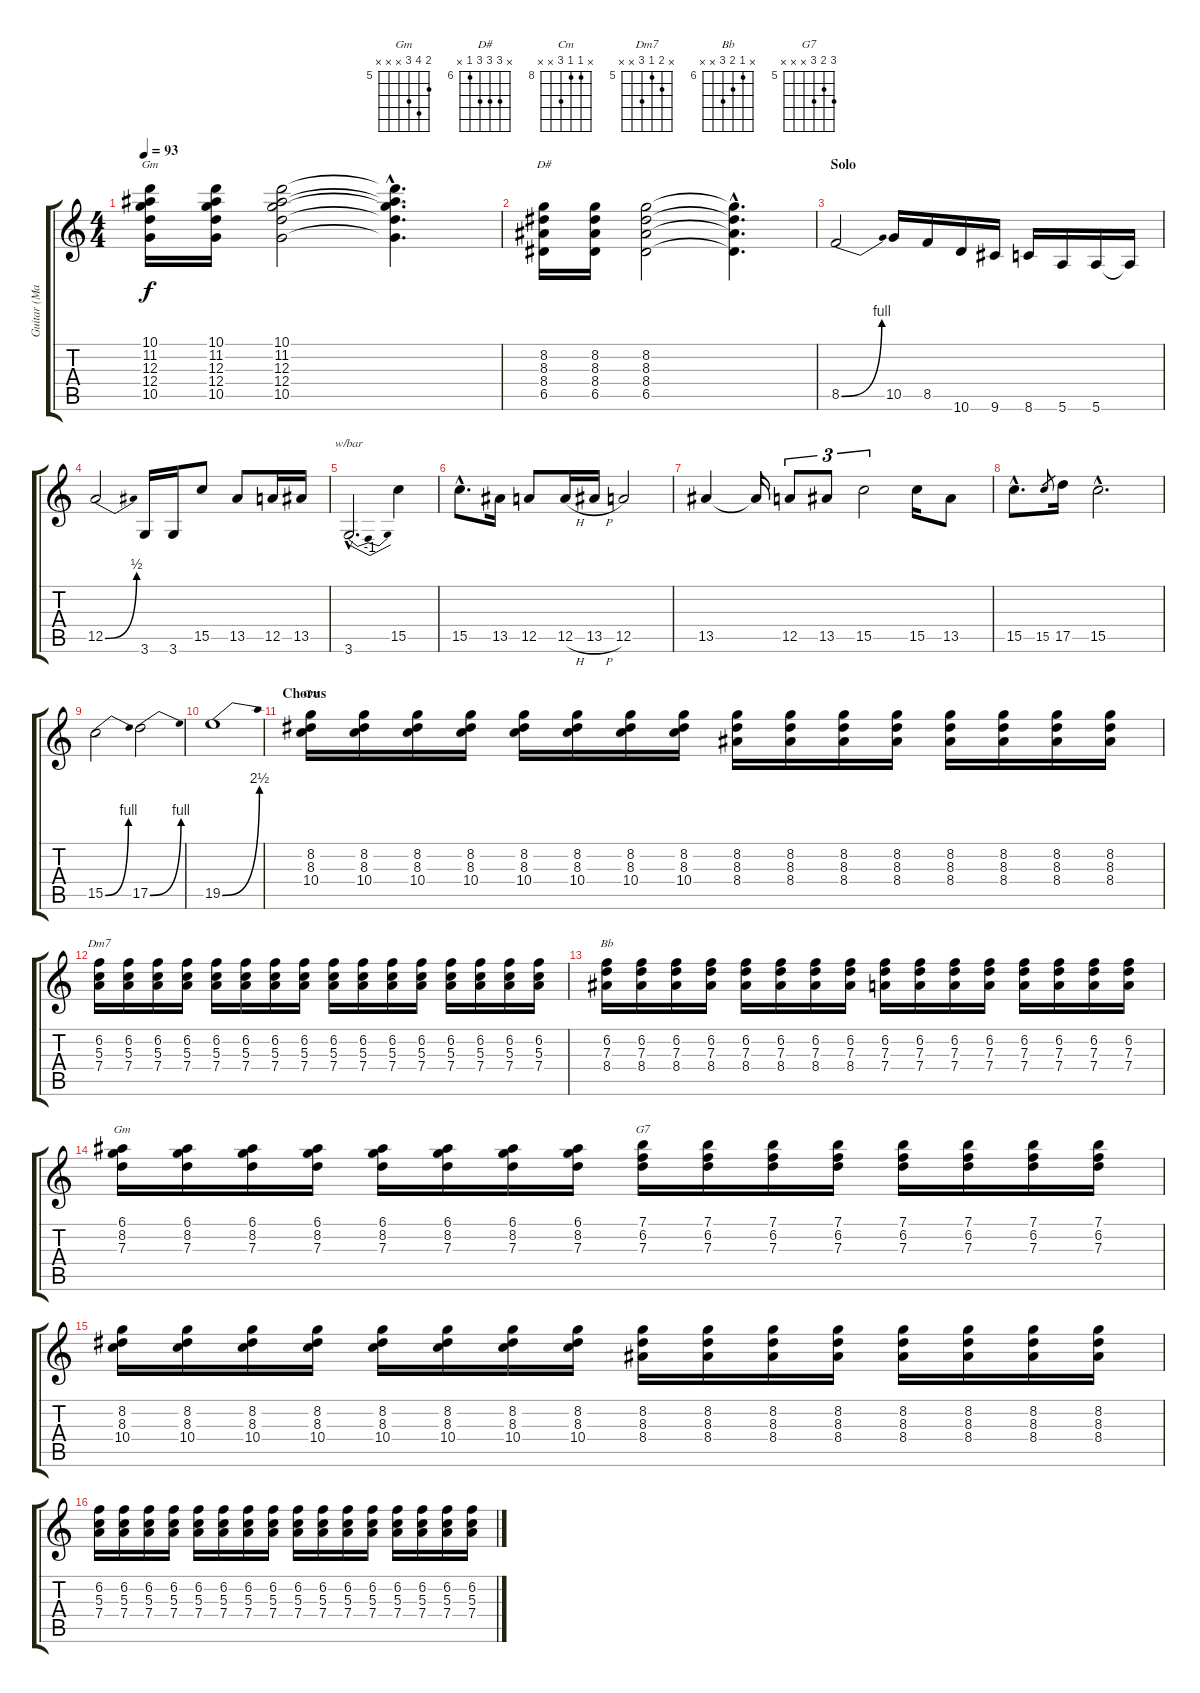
\track ("Guitar (Matthew Bellamy)" "Guitar (Ma") {instrument distortionguitar}
\staff {score tabs}
\tuning (E4 B3 G3 D3 A2 E2) {hide}
\chord ("Gm" 10 11 12 12 10 x) {firstfret 10 barre 10}
\chord ("D#" x 8 8 8 6 x) {firstfret 6}
\chord ("Cm" x 8 8 10 x x) {firstfret 8}
\chord ("Dm7" x 6 5 7 x x) {firstfret 5}
\chord ("Bb" x 6 7 8 x x) {firstfret 6}
\chord ("Gm" 6 8 7 x x x) {firstfret 5}
\chord ("G7" 7 6 7 x x x) {firstfret 5}
\ts (4 4)
\tempo 93
\clef g2
\ks c
(10.1 11.2 12.3 12.4 10.5).16{ch "Gm" dy f} (10.1 11.2 12.3 12.4 10.5).16 (10.1 11.2 12.3 12.4 10.5).2 (10.1{hac t} 11.2{hac t} 12.3{hac t} 12.4{hac t} 10.5{hac t}).4{d} |
(8.2 8.3 8.4 6.5).16{ch "D#"} (8.2 8.3 8.4 6.5).16 (8.2 8.3 8.4 6.5).2 (8.2{hac t} 8.3{hac t} 8.4{hac t} 6.5{hac t}).4{d} |
\section ("" "Solo")
8.5{be (bend 0 0 60 4)}.2{volume 16 instrument lead2sawtooth} 10.5.16 8.5.16 10.6.16 9.6.16 8.6.16 5.6.16 5.6.16 5.6{t}.16 |
12.5{be (bend 0 0 60 2)}.2 3.6.16 3.6.16 15.5.8 13.5.8 12.5.16 13.5.16 |
3.6{hac}.2{d tbe (dip default 0 0 30 -4 60 0)} 15.5.4 |
15.5{hac}.8{d} 13.5.16 12.5.8 12.5{h}.16 13.5{h}.16 12.5.2 |
13.5.4 13.5{t}.16 12.5.8{tu (3 2)} 13.5.8{tu (3 2)} 15.5.2{tu (3 2)} 15.5.16 13.5.8 |
15.5{hac}.8{d} 15.5.8{gr} 17.5.16 15.5{hac}.2{d} |
15.5{be (bend 0 0 60 4)}.2 17.5{be (bend 0 0 60 4)}.2 |
19.5{be (bend 0 0 60 10)}.1 |
\section ("" "Chorus")
(8.2 8.3 10.4).16{ch "Cm" volume 11 instrument overdrivenguitar} (8.2 8.3 10.4).16 (8.2 8.3 10.4).16 (8.2 8.3 10.4).16 (8.2 8.3 10.4).16 (8.2 8.3 10.4).16 (8.2 8.3 10.4).16 (8.2 8.3 10.4).16 (8.2 8.3 8.4).16 (8.2 8.3 8.4).16 (8.2 8.3 8.4).16 (8.2 8.3 8.4).16 (8.2 8.3 8.4).16 (8.2 8.3 8.4).16 (8.2 8.3 8.4).16 (8.2 8.3 8.4).16 |
(6.2 5.3 7.4).16{ch "Dm7"} (6.2 5.3 7.4).16 (6.2 5.3 7.4).16 (6.2 5.3 7.4).16 (6.2 5.3 7.4).16 (6.2 5.3 7.4).16 (6.2 5.3 7.4).16 (6.2 5.3 7.4).16 (6.2 5.3 7.4).16 (6.2 5.3 7.4).16 (6.2 5.3 7.4).16 (6.2 5.3 7.4).16 (6.2 5.3 7.4).16 (6.2 5.3 7.4).16 (6.2 5.3 7.4).16 (6.2 5.3 7.4).16 |
(6.2 7.3 8.4).16{ch "Bb"} (6.2 7.3 8.4).16 (6.2 7.3 8.4).16 (6.2 7.3 8.4).16 (6.2 7.3 8.4).16 (6.2 7.3 8.4).16 (6.2 7.3 8.4).16 (6.2 7.3 8.4).16 (6.2 7.3 7.4).16 (6.2 7.3 7.4).16 (6.2 7.3 7.4).16 (6.2 7.3 7.4).16 (6.2 7.3 7.4).16 (6.2 7.3 7.4).16 (6.2 7.3 7.4).16 (6.2 7.3 7.4).16 |
(6.1 8.2 7.3).16{ch "Gm"} (6.1 8.2 7.3).16 (6.1 8.2 7.3).16 (6.1 8.2 7.3).16 (6.1 8.2 7.3).16 (6.1 8.2 7.3).16 (6.1 8.2 7.3).16 (6.1 8.2 7.3).16 (7.1 6.2 7.3).16{ch "G7"} (7.1 6.2 7.3).16 (7.1 6.2 7.3).16 (7.1 6.2 7.3).16 (7.1 6.2 7.3).16 (7.1 6.2 7.3).16 (7.1 6.2 7.3).16 (7.1 6.2 7.3).16 |
(8.2 8.3 10.4).16 (8.2 8.3 10.4).16 (8.2 8.3 10.4).16 (8.2 8.3 10.4).16 (8.2 8.3 10.4).16 (8.2 8.3 10.4).16 (8.2 8.3 10.4).16 (8.2 8.3 10.4).16 (8.2 8.3 8.4).16 (8.2 8.3 8.4).16 (8.2 8.3 8.4).16 (8.2 8.3 8.4).16 (8.2 8.3 8.4).16 (8.2 8.3 8.4).16 (8.2 8.3 8.4).16 (8.2 8.3 8.4).16 |
(6.2 5.3 7.4).16 (6.2 5.3 7.4).16 (6.2 5.3 7.4).16 (6.2 5.3 7.4).16 (6.2 5.3 7.4).16 (6.2 5.3 7.4).16 (6.2 5.3 7.4).16 (6.2 5.3 7.4).16 (6.2 5.3 7.4).16 (6.2 5.3 7.4).16 (6.2 5.3 7.4).16 (6.2 5.3 7.4).16 (6.2 5.3 7.4).16 (6.2 5.3 7.4).16 (6.2 5.3 7.4).16 (6.2 5.3 7.4).16
